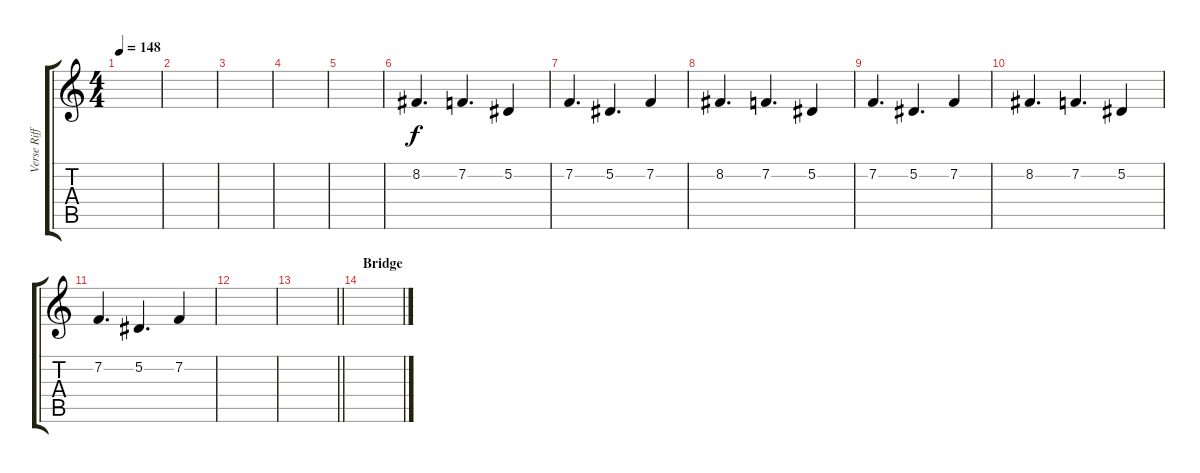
\track ("Verse Riff / Bridge / Outro" "Verse Riff") {instrument pad3polysynth}
\staff {score tabs}
\tuning (Eb4 Bb3 Gb3 Db3 Ab2 Eb2) {hide}
\ts (4 4)
\tempo 148
\clef g2
\ks c
|
|
|
|
|
8.2.4{d} 7.2.4{d} 5.2.4 |
7.2.4{d} 5.2.4{d} 7.2.4 |
8.2.4{d} 7.2.4{d} 5.2.4 |
7.2.4{d} 5.2.4{d} 7.2.4 |
8.2.4{d} 7.2.4{d} 5.2.4 |
7.2.4{d} 5.2.4{d} 7.2.4 |
|
\barLineRight lightlight
|
\section ("" "Bridge")
